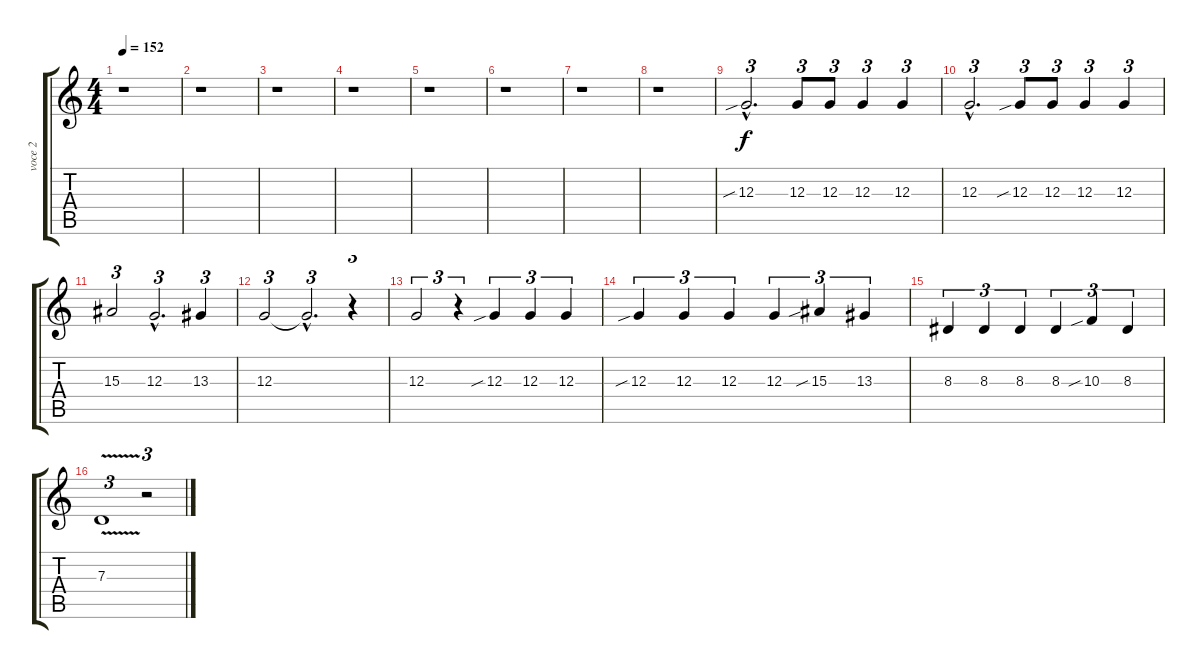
\track ("voce 2" "voce 2") {instrument recorder}
\staff {score tabs}
\tuning (E4 B3 G3 D3 A2 E2) {hide}
\ts (4 4)
\tempo 152
\clef g2
\ks c
r.1{dy mf} |
r.1 |
r.1 |
r.1 |
r.1 |
r.1 |
r.1 |
r.1 |
12.3{sib hac}.2{d tu (3 2) dy f} 12.3.8{tu (3 2)} 12.3.8{tu (3 2)} 12.3.4{tu (3 2)} 12.3.4{tu (3 2)} |
12.3{hac}.2{d tu (3 2)} 12.3{sib}.8{tu (3 2)} 12.3.8{tu (3 2)} 12.3.4{tu (3 2)} 12.3.4{tu (3 2)} |
15.3.2{tu (3 2)} 12.3{hac}.2{d tu (3 2)} 13.3.4{tu (3 2)} |
12.3.2{tu (3 2)} 12.3{hac t}.2{d tu (3 2)} r.4{tu (3 2)} |
12.3.2{tu (3 2)} r.4{tu (3 2)} 12.3{sib}.4{tu (3 2)} 12.3.4{tu (3 2)} 12.3.4{tu (3 2)} |
12.3{sib}.4{tu (3 2)} 12.3.4{tu (3 2)} 12.3.4{tu (3 2)} 12.3.4{tu (3 2)} 15.3{sib}.4{tu (3 2)} 13.3.4{tu (3 2)} |
8.3.4{tu (3 2)} 8.3.4{tu (3 2)} 8.3.4{tu (3 2)} 8.3.4{tu (3 2)} 10.3{sib}.4{tu (3 2)} 8.3.4{tu (3 2)} |
7.3{v}.1{tu (3 2)} r.2{tu (3 2)}
